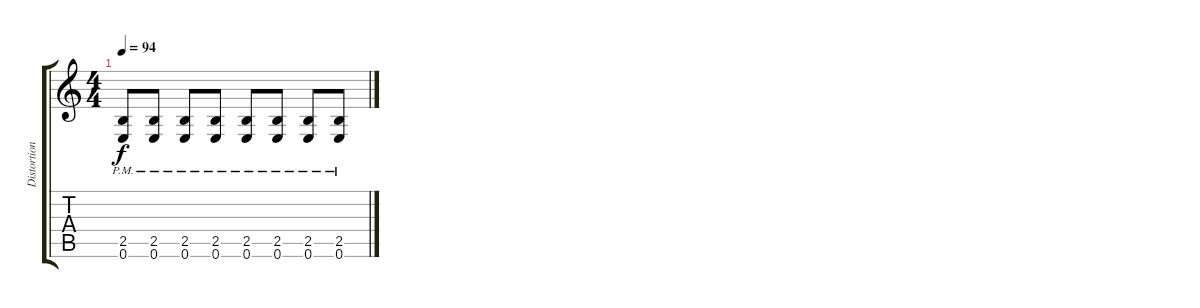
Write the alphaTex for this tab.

\track ("Distortion Guitar" "Distortion") {instrument distortionguitar}
\staff {score tabs}
\tuning (E4 B3 G3 D3 A2 E2) {hide}
\ts (4 4)
\tempo 94
\clef g2
\ks c
(2.5{pm} 0.6{pm}).8{dy f} (2.5{pm} 0.6{pm}).8 (2.5{pm} 0.6{pm}).8 (2.5{pm} 0.6{pm}).8 (2.5{pm} 0.6{pm}).8 (2.5{pm} 0.6{pm}).8 (2.5{pm} 0.6{pm}).8 (2.5{pm} 0.6{pm}).8
